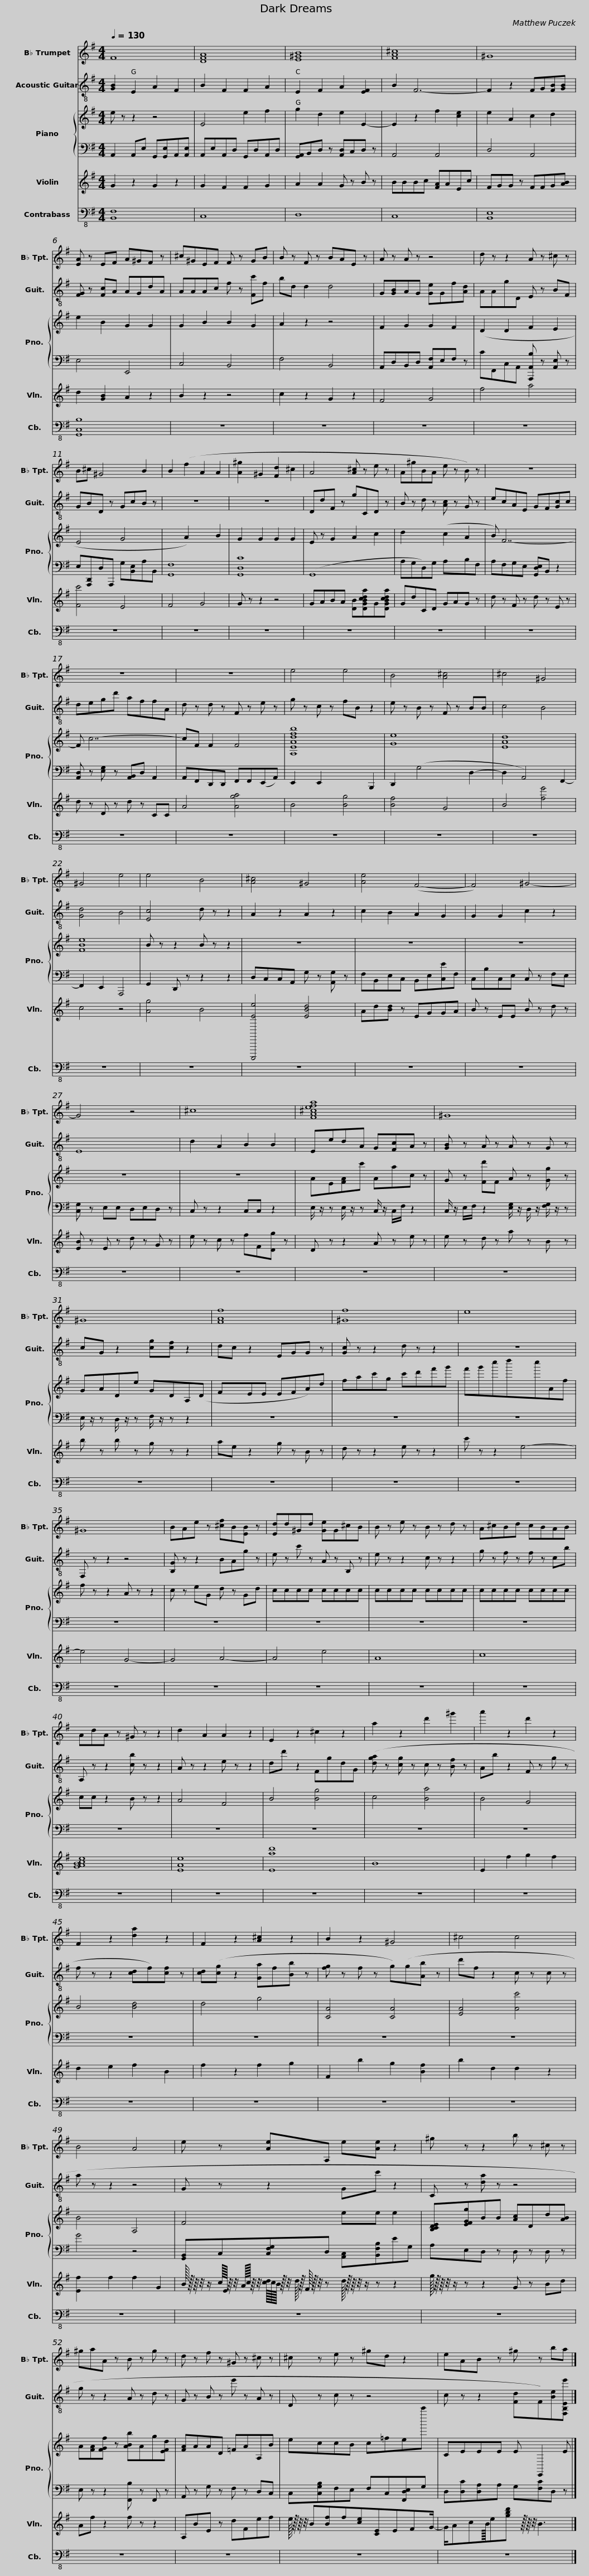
X:1
%%score 1 2 { 3 | 4 } 5 6
L:1/8
Q:1/4=130
M:4/4
I:linebreak $
K:G
V:1 treble transpose=-2
V:2 treble-8
V:3 treble
V:4 bass
V:5 treble
V:6 bass-8
V:1
[K:G] F8 | [DFA]8 | [E^GB]8 | [FA^c]8 |$ ^G8 | %5
 [EA] z EF A^GF z | ^c^GEF F z GB | B z F z BAE z |$ A z A z z4 | d z z2 A z ^c z | %10
 B^c ^G4 B2 | B2 (f2 A2 A2 | [A^g]2 ^G2 [Fd]2 ^c2 |$ A4 [A^c] z e z | A^gBA e z B) z | %15
 z8 | z8 |$ z8 | e4 e4 | B4 [A^c]4 | %20
 ^c4 ^G4 | ^G4 e4 | e4 B4 |$ [A^c]4 ^G4 | [Ae]4 (F4- | %25
 F4) ^G4- | G4 z4 |$ ^c8 | [FA^cefa]8 | ^G8 |$ %30
 ^G8 | [FAf]8 | [^Gf]8 | e8 |$ ^G8 | %35
 BAe z [^cf]B[EB] z | [Ed]d^Gd [Ge]G^cB | B z e z B z d z |$ A^cBd cBAB | AdA z ^G z z2 | %40
 d2 A2 A2 z2 | E2 z2 ^c2 z2 | a2 z2 d'2 ^g'2 |$ a'2 z2 d'2 z2 | F2 z2 [da]2 z2 | %45
 F2 z2 [A^c]2 z2 | B2 z2 ^G4 | ^c4 c4 |$ B4 A4 | e z [Ae]A, e[Ae] z2 |$ %50
 ^g z z2 b z ^c z | ^gaA z B z g z | d z f z ^G z ^c z |$ ^c z e z ^gd z2 | eAB z ^g z ba |] %55
V:2
 [GB]2 E2 A2 F2 | B2 F2 F2 A2 | E2 F2 A2 [EF]2 | B2 F6- |$ F2 z2 FG[FB][GB] | %5
 [FG] z [Fc]A AGdA | AAAc f z [Fc']f | bd d2 d4 |$ G[GB]AG [Ge]Gf[Ad] | AAgD E z BF | %10
 GBD z GcB z | z8 | z8 |$ DdF z gCD z | B z d z [Ac] z G z | %15
 ecAE GF[Gc]c | degd' affA |$ d z d z F z e z | g z c z fB z2 | e z B z F z BB | %20
 c4 B4 | [Gd]4 B4 | [Ec]4 d z z2 |$ A2 z2 A2 z2 | c2 B2 A2 G2 | %25
 G2 G2 c2 z2 | E8 |$ d2 A2 B2 B2 | EedA G[Fc]A z | [GB] z A z A z G z |$ %30
 cG z2 [cg][cf] z2 | dc z2 EGG z | [Gc] z z2 d z z2 | z8 |$ F, z z2 z4 | %35
 [B,G] z z2 BAg z | e z c' z A z B, z | e z z2 c z z2 |$ g z f z f z cb | A, z z2 [cb] z z2 | %40
 A z z2 e z z2 | dd' z2 FgdG | ([dga] z [cg] z c z [Bf] z |$ Ab z2 F z g z | f z z2 [cd]f)[cf] z | %45
 [cd]([cg] z2 [Ga]f[Bb] z | [fg] z f z g)(g[Ab] z | d'f z2 c z c z |$ a z z2 z4 | G z z2 Gc' z2 |$ %50
 C z [da] z z4 | g z z2 A z d z | G z B z e' z A z |$ D z c z z4 | c z z2 [Fd]F)[Be][F,B,Ee'] |] %55
V:3
 e z z2 z4 | E4 e2 f2 | g2 d2 e2 E2- | E2 z2 f2 [ce]2 |$ e2 A2 c2 d2 | %5
 e2 B2 G2 G2 | G2 B2 B2 G2 | A2 z2 z4 |$ F2 G2 G2 F2 | (D2 D2 F2 E2 | %10
 E4 G4 | x2 A2) x2 B2 | G2 G2 G2 G2 |$ E z G2 A2 c2 | d2 x2 (c2 A2 | %15
 B) F7- | F c7- |$ cF F2 F4 | [A,EAdfb]8 | [Ge]8 | %20
 [EAd]8 | [FBe]8 | B z z2 B z z2 |$ z8 | z8 | %25
 z8 | z8 |$ z8 | AE[FA]c' Aac z | G z [Fd']F A z [Gg] z |$ %30
 GADe GDA,(D | FxEE EFA)d | fac'g c'd'f'g' | f'g'c''d''xc''Af |$ f z z2 A z z2 | %35
 c z eG d z Gd | cccc cccc | cccc cccc |$ cccc cccc | cc z2 B z z2 | %40
 A4 F4 | B4 [Bg]4 | c4 [Ba]4 |$ B4 G4 | B4 [Bd]4 | %45
 d4 g4 | [CA]4 [CA]4 | [EA]4 [Ac']4 |$ B4 A,4 | F4 ee e2 |$ %50
 [B,CDE][EFGg]BB [Ac]Dd[AB] | A[FA][FGf] z [ABb]Ag[EFd] | [FA]AAD =FAA,B |$ eccB c=fec''' | CEEE E E,,2 E |] %55
V:4
 A,,2 A,,E, G,,[G,,E,]A,,[A,,E,] | A,,E,A,,D, G,,D,A,,D, | [G,,A,,]B,,D, z [A,,D,]C,D, z | A,,4 A,,4 |$ D,4 A,,4 | %5
 E,4 E,,4 | C,4 B,,4 | F,4 B,,4 |$ A,,D,B,,D, [A,,F,]E,F, z | CF,,C,A,, [A,,,A,,B,] z [A,,E,] z | %10
 E,[A,,,D,,]D,A,,, G,[B,,E,]A,B,, | [G,,F,]8 | [G,,D,C]8 |$ (G,,8 | A,G,D,)G, A,xB,F, | %15
 A,F,G,E, [G,,D,E,]B,, z2 | [A,,D,] z [E,G,] z [A,,B,,]D, A,,2 |$ A,,F,,D,,D,, F,,F,,(E,,A,,) | E,,2 E,,2 x2 B,,,2 | D,,2 (G,4 D,2- | %20
 D,2 A,,4) F,,2- | F,,2 E,,2 A,,,4 | G,,2 D,, z z2 z2 |$ D,C,C,A,, G, z [A,,G,] z | F,B,,E,C, B,,E,[C,E]F, | %25
 C,B,C,E, C, z F,E, | [C,G,] z E,E, D,E,D, z |$ C, z z2 C,C, z2 | E,/ z/ z E,/ z/ z C,/ z/ C,/F,/ z2 | C,/ z/ E,/F,/ z2 [E,G,]/ z/ D,/ z/ [F,G,]/ z/ z |$ %30
 E,/ z/ z D,/ z/ z F,/ z/ z z2 | z8 | z8 | z8 |$ z8 | %35
 z8 | z8 | z8 |$ z8 | z8 | %40
 z8 | z8 | z8 |$ z8 | z8 | %45
 z8 | z8 | z8 |$ G4 z4 | [G,,B,,]C,[C,F,G,]D, [A,,C,][B,,F,B,]EG, |$ %50
 A,E,D, z D, z D, z | E, z z2 [F,,B,] z F,, z | A,, z G, z F, z D,C, |$ C,[C,G,B,]F,E, F,C,[F,,D,E,]G, | D,[D,C][D,A,]A, G,[F,C]D, z |] %55
V:5
 G2 z2 G2 z2 | G2 F2 F2 G2 | A2 A2 G z B z | BBBc [FA]AEc |$ FGG z FFG[AB] | %5
 d2 [GB]2 A2 z2 | B2 z2 z4 | c2 z2 G2 z2 |$ F4 G4 | f4 a4 | %10
 [Fc']4 E4 | F4 G4 | G z z2 z4 |$ GABA [DB][DGBcda]G[DGBcda] | GdCD GAG z | %15
 d z F z d z E z | d z D z d z CC |$ A4 [Aga]4 | B4 [Bg]4 | [Bf]4 G4 | %20
 B4 [fe']4 | c4 z4 | [Ag]4 B4 |$ [A,,,,Ee]4 [EBd]4 | Ad[Bd] z EGGA | %25
 B z EE B z d z | [EB] z E z d z G z |$ e z c z fF[Dg] z | D z z2 A z e z | e z d z a z B z |$ %30
 b z b z g z z2 | ae z2 g z B z | d z z2 e z z2 | c' z z2 e4- |$ e4 G4- | %35
 G4 A4- | A4 e4 | A8 |$ c8 | [GABce]8 | %40
 [EAe]8 | [Ead']8 | B8 |$ E2 f2 g2 f2 | d2 e2 f2 B2 | %45
 f2 z2 f2 g2 | F2 b2 g2 [Bf]2 | b2 d2 d2 z2 |$ [Ef]2 f2 f2 G2 | B/16 z/16 z/8 z/4 z/ c/16E/16 z/8 z/4 A/16c/16 z/8 z/4 [cd]/16c/16B/16 z/16 z/4 d/16 z/16 F/16 z/16 z/4 z d/16 z/16 z/8 z/4 z/ z z2 |$ %50
 g/16 z/16 z/8 z/4 z/ z z2 G z Bd | Af z2 f z z2 | A,BE z dFef |$ e/16 z/16 z/8 z/4 B[Bf]f[ce][CE]EFG/- | G/AcB/16e[gbd'] z/16 z/8 z/4 B3 |] %55
V:6
 [B,,F,]8 | C,8 | D,8 | C,8 |$ [B,,E,]8 | %5
 [G,,C,B,]8 | z8 | z8 |$ z8 | z8 | %10
 z8 | z8 | z8 |$ z8 | z8 | %15
 z8 | z8 |$ z8 | z8 | z8 | %20
 z8 | z8 | z8 |$ z8 | z8 | %25
 z8 | z8 |$ z8 | z8 | z8 |$ %30
 z8 | z8 | z8 | z8 |$ z8 | %35
 z8 | z8 | z8 |$ z8 | z8 | %40
 z8 | z8 | z8 |$ z8 | z8 | %45
 z8 | z8 | z8 |$ z8 | z8 |$ %50
 z8 | z8 | z8 |$ z8 | z8 |] %55
